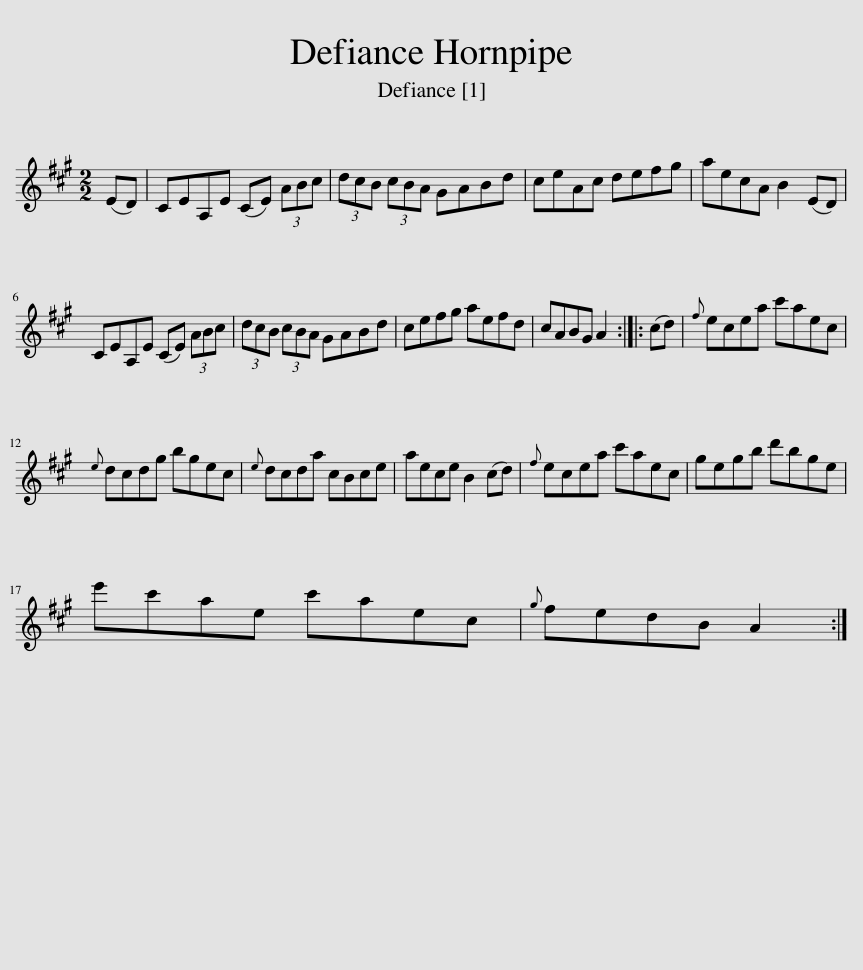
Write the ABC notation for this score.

X:1
L:1/8
M:2/2
I:linebreak $
K:A
V:1 treble
V:1
 (ED) | CEA,E (CE) (3ABc | (3dcB (3cBA GABd | ceAc defg | aecA B2 (ED) |$ %5
 CEA,E (CE) (3ABc | (3dcB (3cBA GABd | cefg aefd | cABG A2 :: (cd) | %10
{f} ecea c'aec |${e} dcdg bgec |{e} dcda cBce | aece B2 (cd) |{f} ecea c'aec | %15
 gegb d'bge |$ e'c'ae c'aec |{g} fedB A2 :| %18
